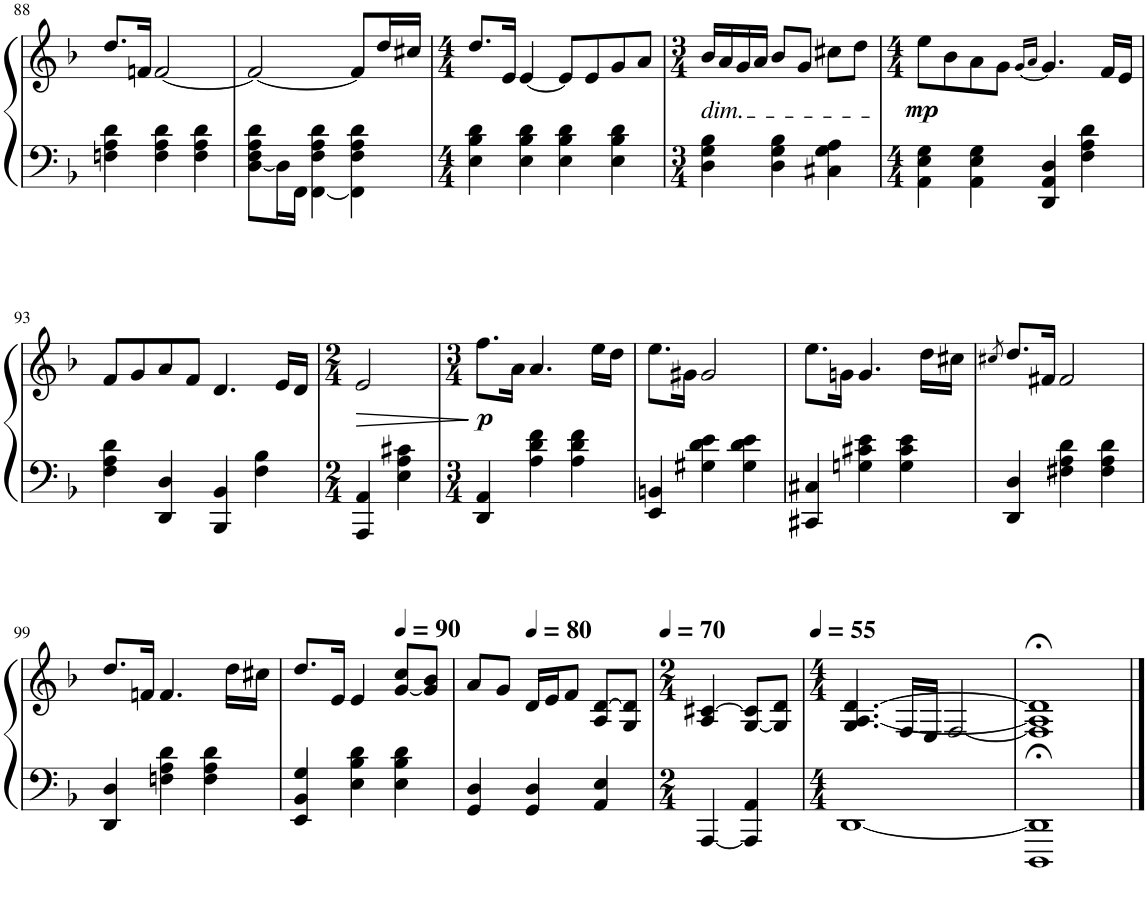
**kern	**kern	**dynam
*part1	*part1	*part1
*staff2	*staff1	*staff1/2
*I"Piano	*	*
*I'Pno.	*	*
!!LO:PB:g=z
*clefF4	*clefG2	*
*k[b-]	*k[b-]	*
*M3/4	*M3/4	*
=88	=88	=88
4Fn\ 4A\ 4d\	8.dd/L	.
.	16fn/Jk	.
4F\ 4A\ 4d\	[2f/	.
4F\ 4A\ 4d\	.	.
=89	=89	=89
[8D\ 8F\ 8A\ 8d\L	2f/_	.
16D\L]	.	.
16FF\JJ	.	.
[4FF\ 4F\ 4A\ 4d\	.	.
4FF\] 4F\ 4A\ 4d\	8f/L]	.
.	16dd/L	.
.	16cc#X/JJ	.
=90	=90	=90
*M4/4	*M4/4	*
4E\ 4B-\ 4d\	8.dd/L	.
.	16e/Jk	.
4E\ 4B-\ 4d\	[4e/	.
4E\ 4B-\ 4d\	8e/L]	.
.	8e/	.
4E\ 4B-\ 4d\	8g/	.
.	8a/J	.
=91	=91	=91
*M3/4	*M3/4	*
!	!LO:TX:b:i:t=dim.	!
4D\ 4G\ 4B-\	16b-/LL	.
.	16a/	.
.	16g/	.
.	16a/JJ	.
4D\ 4G\ 4B-\	8b-/L	.
.	8g/J	.
4C#X\ 4G\ 4A\	8cc#X\L	.
.	8dd\J	.
=92	=92	=92
*M4/4	*M4/4	*
!	!	!LO:DY:b
4AA\ 4E\ 4G\	8ee\L	mp
.	8b-\	.
4AA\ 4E\ 4G\	8a\	.
.	8g\J	.
.	[16qg/LL	.
.	16qa/JJ	.
4DD/ 4AA/ 4D/	4.g/]	.
4F\ 4A\ 4d\	.	.
.	16f/LL	.
.	16e/JJ	.
!!LO:LB:g=z
=93	=93	=93
4F\ 4A\ 4d\	8f/L	.
.	8g/	.
4DD/ 4D/	8a/	.
.	8f/J	.
4BBB-/ 4BB-/	4.d/	.
4F\ 4B-\	.	.
.	16e/LL	.
.	16d/JJ	.
=94	=94	=94
*M2/4	*M2/4	*
!	!	!LO:HP:b
4AAA/ 4AA/	2e/	>
4E\ 4A\ 4c#X\	.	.
.	.	]
=95	=95	=95
*M3/4	*M3/4	*
!	!	!LO:DY:b
4DD/ 4AA/	8.ff\L	p
.	16a\Jk	.
4A\ 4d\ 4f\	4.a/	.
4A\ 4d\ 4f\	.	.
.	16ee\LL	.
.	16dd\JJ	.
=96	=96	=96
4EE/ 4BBn/	8.ee\L	.
.	16g#X\Jk	.
4G#X\ 4d\ 4e\	2g#/	.
4G#\ 4d\ 4e\	.	.
=97	=97	=97
4CC#X/ 4C#X/	8.ee\L	.
.	16gn\Jk	.
4Gn\ 4c#X\ 4e\	4.g/	.
4G\ 4c#\ 4e\	.	.
.	16dd\LL	.
.	16cc#X\JJ	.
=98	=98	=98
.	8qcc#X/	.
4DD/ 4D/	8.dd/L	.
.	16f#X/Jk	.
4F#X\ 4A\ 4d\	2f#/	.
4F#\ 4A\ 4d\	.	.
!!LO:LB:g=z
=99	=99	=99
4DD/ 4D/	8.dd/L	.
.	16fn/Jk	.
4Fn\ 4A\ 4d\	4.f/	.
4F\ 4A\ 4d\	.	.
.	16dd\LL	.
.	16cc#X\JJ	.
=100	=100	=100
4EE/ 4BB-/ 4G/	8.dd/L	.
.	16e/Jk	.
4E\ 4B-\ 4d\	4e/	.
*	*MM90	*
4E\ 4B-\ 4d\	[8g/ 8cc/L	.
.	8g/] 8b-/J	.
=101	=101	=101
4GG/ 4D/	8a/L	.
.	8g/J	.
*	*MM80	*
4GG/ 4D/	16d/LL	.
.	16e/J	.
.	8f/J	.
4AA/ 4E/	8A/ [8d/L	.
.	8G/ 8d/]J	.
=102	=102	=102
*M2/4	*M2/4	*
*	*MM70	*
[4AAA/	4A/ [4c#X/	.
4AAA/] 4AA/	[8G/ 8c#/]L	.
.	8G/] 8d/J	.
=103	=103	=103
*M4/4	*M4/4	*
*	*MM55	*
[1DD	4.G/ [4.A/ [4.d/	.
.	16F/LL	.
.	16E/JJ	.
.	[2F/	.
=104	=104	=104
1DDD;< 1DD];<	1F];< 1A];< 1d];<	.
==	==	==
*-	*-	*-
